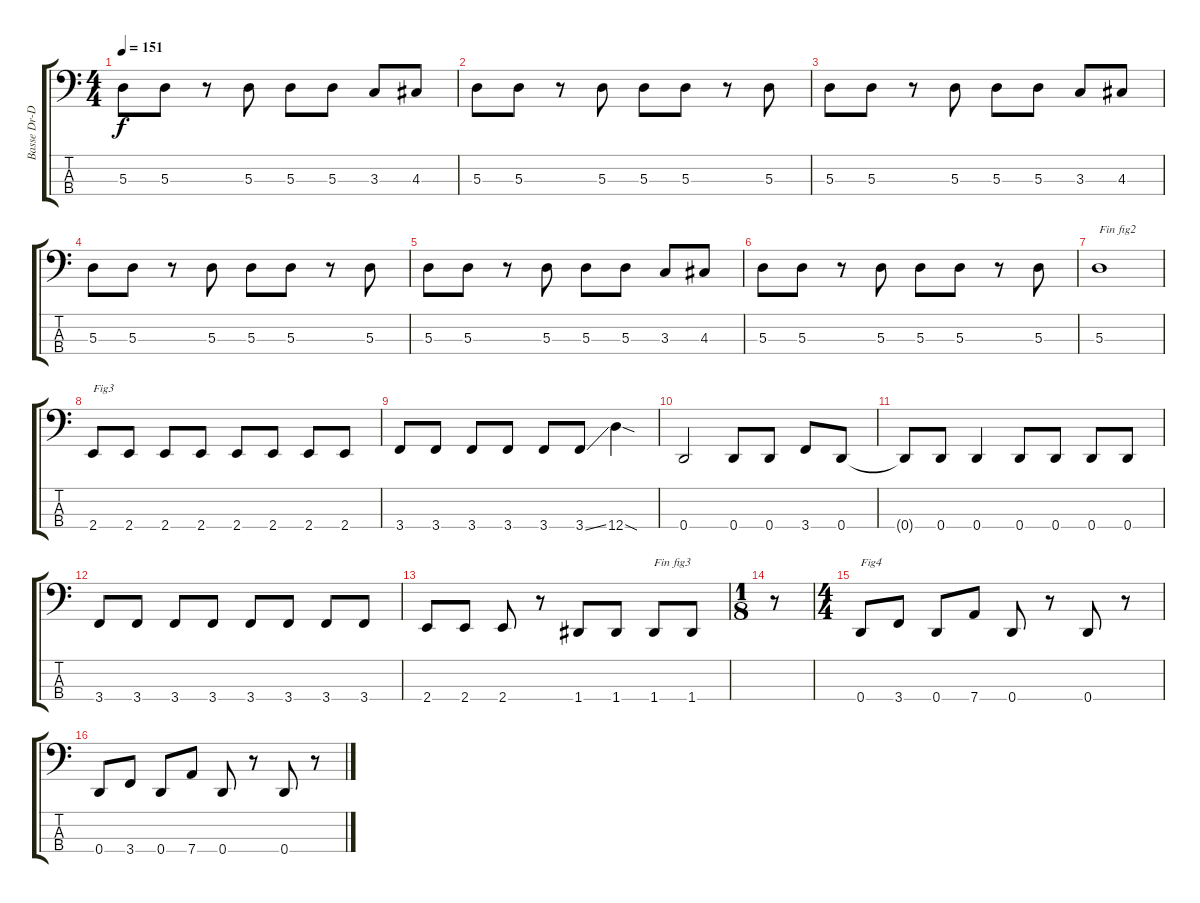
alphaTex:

\track ("Basse Dr-D bis" "Basse Dr-D") {instrument synthbass2}
\staff {score tabs}
\tuning (G2 D2 A1 D1) {hide}
\ts (4 4)
\tempo 151
\clef f4
\ks c
5.3.8{dy f} 5.3.8 r.8 5.3.8 5.3.8 5.3.8 3.3.8 4.3.8 |
5.3.8 5.3.8 r.8 5.3.8 5.3.8 5.3.8 r.8 5.3.8 |
5.3.8 5.3.8 r.8 5.3.8 5.3.8 5.3.8 3.3.8 4.3.8 |
5.3.8 5.3.8 r.8 5.3.8 5.3.8 5.3.8 r.8 5.3.8 |
5.3.8 5.3.8 r.8 5.3.8 5.3.8 5.3.8 3.3.8 4.3.8 |
5.3.8 5.3.8 r.8 5.3.8 5.3.8 5.3.8 r.8 5.3.8 |
5.3.1{txt "Fin fig2"} |
2.4.8{txt "Fig3"} 2.4.8 2.4.8 2.4.8 2.4.8 2.4.8 2.4.8 2.4.8 |
3.4.8 3.4.8 3.4.8 3.4.8 3.4.8 3.4{ss}.8 12.4{sod}.4 |
0.4.2 0.4.8 0.4.8 3.4.8 0.4.8 |
0.4{t}.8 0.4.8 0.4.4 0.4.8 0.4.8 0.4.8 0.4.8 |
3.4.8 3.4.8 3.4.8 3.4.8 3.4.8 3.4.8 3.4.8 3.4.8 |
2.4.8 2.4.8 2.4.8 r.8 1.4.8 1.4.8 1.4.8{txt "Fin fig3"} 1.4.8 |
\ts (1 8)
r.8 |
\ts (4 4)
0.4.8{txt "Fig4"} 3.4.8 0.4.8 7.4.8 0.4.8 r.8 0.4.8 r.8 |
0.4.8 3.4.8 0.4.8 7.4.8 0.4.8 r.8 0.4.8 r.8
